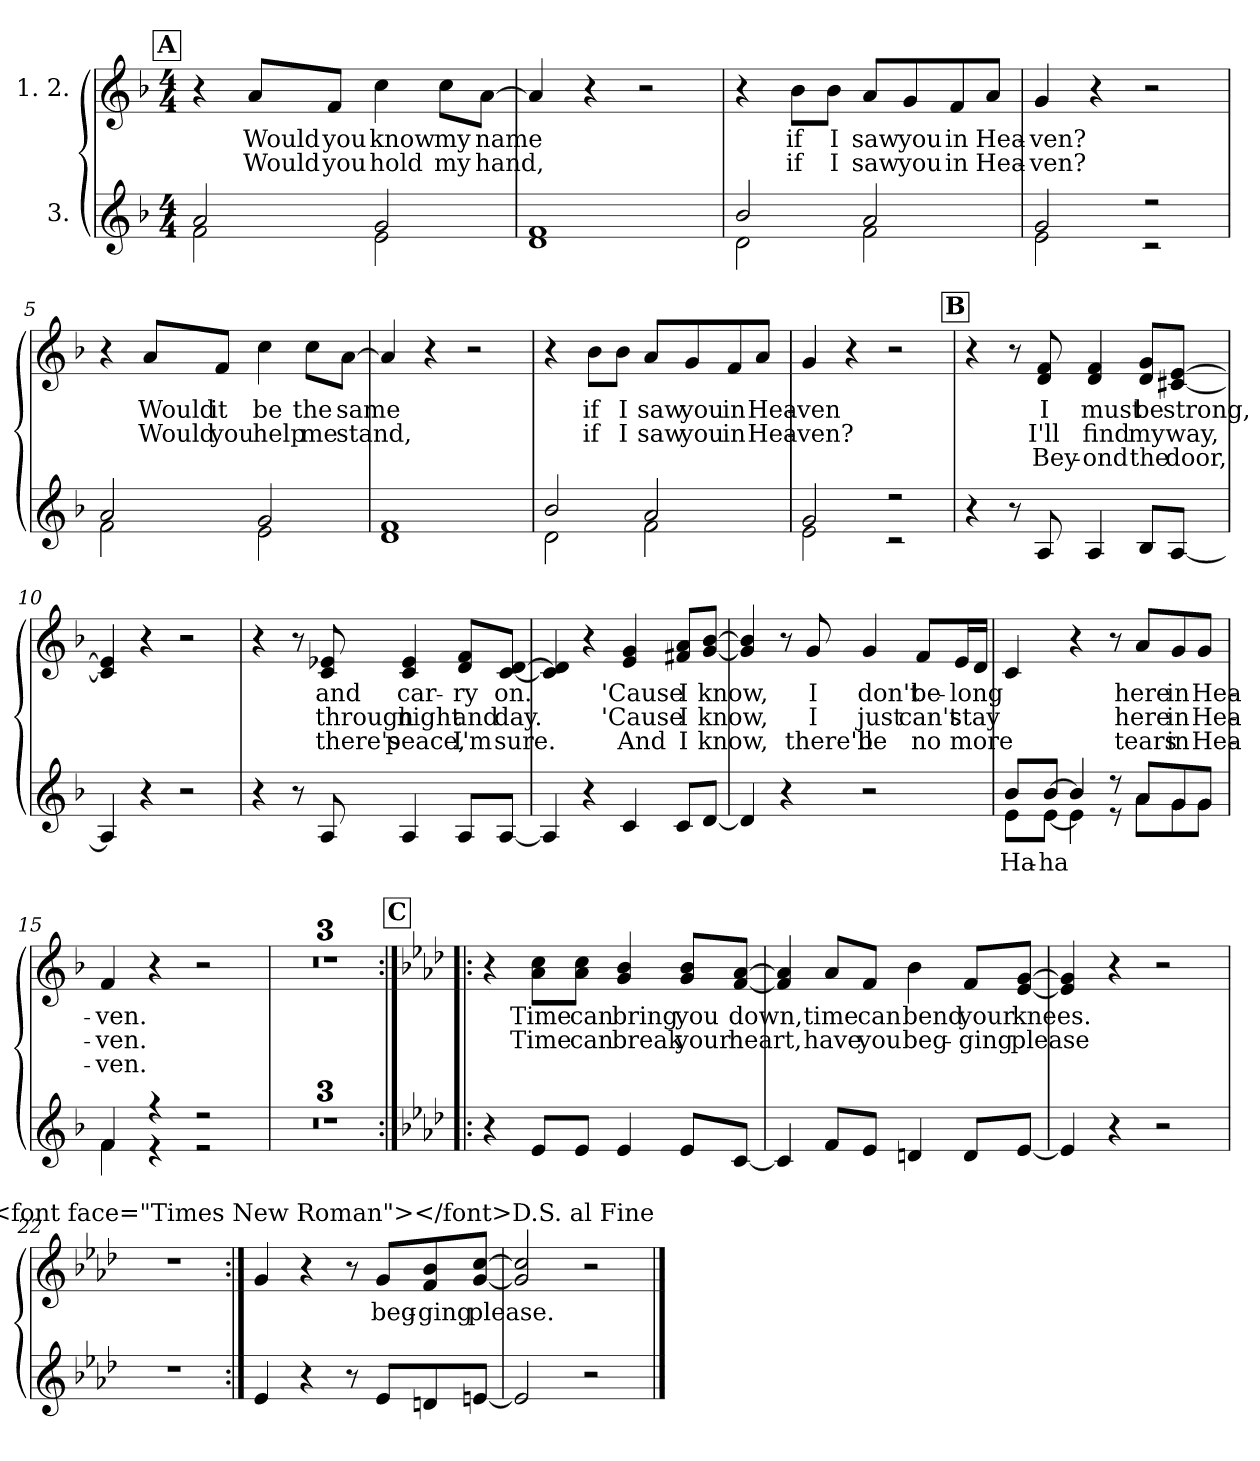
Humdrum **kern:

**kern	**text	**kern	**text	**text	**text
*part2	*part2	*part1	*part1	*part1	*part1
*staff2	*staff2	*staff1	*staff1	*staff1	*staff1
*I"3.	*	*I"1. 2.	*	*	*
*clefG2	*	*clefG2	*	*	*
*k[b-]	*	*k[b-]	*	*	*
*M4/4	*	*M4/4	*	*	*
!!LO:REH:place=s1:a:B:fs=14:t=A
=1	=1	=1	=1	=1	=1
*^	*	*	*	*	*
2a/	2f\	.	4r	.	.	.
!	!	!	!	!LO:LY:b	!LO:LY:b	!
.	.	.	8a/L	Would	Would	.
!	!	!	!	!LO:LY:b	!LO:LY:b	!
.	.	.	8f/J	you	you	.
!	!	!	!	!LO:LY:b	!LO:LY:b	!
2g/	2e\	.	4cc\	know	hold	.
!	!	!	!	!LO:LY:b	!LO:LY:b	!
.	.	.	8cc\L	my	my	.
!	!	!	!	!LO:LY:b	!LO:LY:b	!
.	.	.	[8a\J	name	hand,	.
=2	=2	=2	=2	=2	=2	=2
1f	1d	.	4a/]	.	.	.
.	.	.	4r	.	.	.
.	.	.	2r	.	.	.
=3	=3	=3	=3	=3	=3	=3
2b-/	2d\	.	4r	.	.	.
!	!	!	!	!LO:LY:b	!LO:LY:b	!
.	.	.	8b-\L	if	if	.
!	!	!	!	!LO:LY:b	!LO:LY:b	!
.	.	.	8b-\J	I	I	.
!	!	!	!	!LO:LY:b	!LO:LY:b	!
2a/	2f\	.	8a/L	saw	saw	.
!	!	!	!	!LO:LY:b	!LO:LY:b	!
.	.	.	8g/	you	you	.
!	!	!	!	!LO:LY:b	!LO:LY:b	!
.	.	.	8f/	in	in	.
!	!	!	!	!LO:LY:b	!LO:LY:b	!
.	.	.	8a/J	Hea-	Hea-	.
=4	=4	=4	=4	=4	=4	=4
!	!	!	!	!LO:LY:b	!LO:LY:b	!
2g/	2e\	.	4g/	-ven?	-ven?	.
.	.	.	4r	.	.	.
2r	2r	.	2r	.	.	.
=5	=5	=5	=5	=5	=5	=5
2a/	2f\	.	4r	.	.	.
!	!	!	!	!LO:LY:b	!LO:LY:b	!
.	.	.	8a/L	Would	Would	.
!	!	!	!	!LO:LY:b	!LO:LY:b	!
.	.	.	8f/J	it	you	.
!	!	!	!	!LO:LY:b	!LO:LY:b	!
2g/	2e\	.	4cc\	be	help	.
!	!	!	!	!LO:LY:b	!LO:LY:b	!
.	.	.	8cc\L	the	me	.
!	!	!	!	!LO:LY:b	!LO:LY:b	!
.	.	.	[8a\J	same	stand,	.
!!LO:LB:g=z
=6	=6	=6	=6	=6	=6	=6
1f	1d	.	4a/]	.	.	.
.	.	.	4r	.	.	.
.	.	.	2r	.	.	.
=7	=7	=7	=7	=7	=7	=7
2b-/	2d\	.	4r	.	.	.
!	!	!	!	!LO:LY:b	!LO:LY:b	!
.	.	.	8b-\L	if	if	.
!	!	!	!	!LO:LY:b	!LO:LY:b	!
.	.	.	8b-\J	I	I	.
!	!	!	!	!LO:LY:b	!LO:LY:b	!
2a/	2f\	.	8a/L	saw	saw	.
!	!	!	!	!LO:LY:b	!LO:LY:b	!
.	.	.	8g/	you	you	.
!	!	!	!	!LO:LY:b	!LO:LY:b	!
.	.	.	8f/	in	in	.
!	!	!	!	!LO:LY:b	!LO:LY:b	!
.	.	.	8a/J	Hea-	Hea-	.
=8	=8	=8	=8	=8	=8	=8
!	!	!	!	!LO:LY:b	!LO:LY:b	!
2g/	2e\	.	4g/	-ven	-ven?	.
.	.	.	4r	.	.	.
2r	2r	.	2r	.	.	.
*v	*v	*	*	*	*	*
!!LO:REH:place=s1:a:B:fs=14:t=B
=9	=9	=9	=9	=9	=9
4r	.	4r	.	.	.
8r	.	8r	.	.	.
!	!	!	!LO:LY:b	!LO:LY:b	!LO:LY:b
8A/	.	8d/ 8f/	I	I'll	Bey-
!	!	!	!LO:LY:b	!LO:LY:b	!LO:LY:b
4A/	.	4d/ 4f/	must	find	-ond
!	!	!	!LO:LY:b	!LO:LY:b	!LO:LY:b
8B-/L	.	8d/ 8g/L	be	my	the
!	!	!	!LO:LY:b	!LO:LY:b	!LO:LY:b
[8A/J	.	[8c#X/ [8e/J	strong,	way,	door,
=10	=10	=10	=10	=10	=10
4A/]	.	4c#/] 4e/]	.	.	.
4r	.	4r	.	.	.
2r	.	2r	.	.	.
!!LO:LB:g=z
=11	=11	=11	=11	=11	=11
4r	.	4r	.	.	.
8r	.	8r	.	.	.
!	!	!	!LO:LY:b	!LO:LY:b	!LO:LY:b
8A/	.	8c/ 8e-X/	and	through	there's
!	!	!	!LO:LY:b	!LO:LY:b	!LO:LY:b
4A/	.	4c/ 4e-/	car-	night	peace,
!	!	!	!LO:LY:b	!LO:LY:b	!LO:LY:b
8A/L	.	8d/ 8f/L	-ry	and	I'm
!	!	!	!LO:LY:b	!LO:LY:b	!LO:LY:b
[8A/J	.	[8c/ [8d/J	on.	day.	sure.
=12	=12	=12	=12	=12	=12
4A/]	.	4c/] 4d/]	.	.	.
4r	.	4r	.	.	.
!	!	!	!LO:LY:b	!LO:LY:b	!LO:LY:b
4c/	.	4e/ 4g/	'Cause	'Cause	And
!	!	!	!LO:LY:b	!LO:LY:b	!LO:LY:b
8c/L	.	8f#X/ 8a/L	I	I	I
!	!	!	!LO:LY:b	!LO:LY:b	!LO:LY:b
[8d/J	.	[8g/ [8b-/J	know,	know,	know,
=13	=13	=13	=13	=13	=13
4d/]	.	4g/] 4b-/]	.	.	.
4r	.	8r	.	.	.
!	!	!	!LO:LY:b	!LO:LY:b	!LO:LY:b
.	.	8g/	I	I	there'll
!	!	!	!LO:LY:b	!LO:LY:b	!LO:LY:b
2r	.	4g/	don't	just	be
!	!	!	!LO:LY:b	!LO:LY:b	!LO:LY:b
.	.	8f/L	be-	can't	no
!	!	!	!LO:LY:b	!LO:LY:b	!LO:LY:b
.	.	16e/L	-long	stay	more
.	.	16d/JJ	.	.	.
=14	=14	=14	=14	=14	=14
!	!LO:LY:b	!	!	!	!
*^	*	*	*	*	*
8b-/L	8e\L	Ha-	4c/	.	.	.
!	!	!LO:LY:b	!	!	!	!
[8b-/J	[8e\J	-ha	.	.	.	.
4b-/]	4e\]	.	4r	.	.	.
8r	8r	.	8r	.	.	.
!	!	!	!	!LO:LY:b	!LO:LY:b	!LO:LY:b
8a/L	8a\L	.	8a/L	here	here	tears
!	!	!	!	!LO:LY:b	!LO:LY:b	!LO:LY:b
8g/	8g\	.	8g/	in	in	in
!	!	!	!	!LO:LY:b	!LO:LY:b	!LO:LY:b
8g/J	8g\J	.	8g/J	Hea-	Hea-	Hea-
=15	=15	=15	=15	=15	=15	=15
!	!	!	!	!LO:LY:b	!LO:LY:b	!LO:LY:b
4f/	4f\	.	4f/	-ven.	-ven.	-ven.
4r	4r	.	4r	.	.	.
2r	2r	.	2r	.	.	.
*v	*v	*	*	*	*	*
!!LO:LB:g=z
=16	=16	=16	=16	=16	=16
1r	.	1r	.	.	.
=17	=17	=17	=17	=17	=17
1r	.	1r	.	.	.
=18	=18	=18	=18	=18	=18
1r	.	1r	.	.	.
!!LO:PB:g=z
!!LO:REH:place=s1:a:B:fs=14:t=C
=19:|!|:	=19:|!|:	=19:|!|:	=19:|!|:	=19:|!|:	=19:|!|:
*k[b-e-a-d-]	*	*k[b-e-a-d-]	*	*	*
4r	.	4r	.	.	.
!	!	!	!LO:LY:b	!LO:LY:b	!
8e-/L	.	8a-\ 8cc\L	Time	Time	.
!	!	!	!LO:LY:b	!LO:LY:b	!
8e-/J	.	8a-\ 8cc\J	can	can	.
!	!	!	!LO:LY:b	!LO:LY:b	!
4e-/	.	4g/ 4b-/	bring	break	.
!	!	!	!LO:LY:b	!LO:LY:b	!
8e-/L	.	8g/ 8b-/L	you	your	.
!	!	!	!LO:LY:b	!LO:LY:b	!
[8c/J	.	[8f/ [8a-/J	down,	heart,	.
=20	=20	=20	=20	=20	=20
4c/]	.	4f/] 4a-/]	.	.	.
!	!	!	!LO:LY:b	!LO:LY:b	!
8f/L	.	8a-/L	time	have	.
!	!	!	!LO:LY:b	!LO:LY:b	!
8e-/J	.	8f/J	can	you	.
!	!	!	!LO:LY:b	!LO:LY:b	!
4dn/	.	4b-\	bend	beg-	.
!	!	!	!LO:LY:b	!LO:LY:b	!
8d/L	.	8f/L	your	-ging	.
!	!	!	!LO:LY:b	!LO:LY:b	!
[8e-/J	.	[8e-/ [8g/J	knees.	please	.
=21	=21	=21	=21	=21	=21
4e-/]	.	4e-/] 4g/]	.	.	.
4r	.	4r	.	.	.
2r	.	2r	.	.	.
=22	=22	=22	=22	=22	=22
1r	.	1r	.	.	.
!!LO:LB:g=z
=23:|!	=23:|!	=23:|!	=23:|!	=23:|!	=23:|!
4e-/	.	4g/	.	.	.
4r	.	4r	.	.	.
8r	.	8r	.	.	.
!	!	!	!LO:LY:b	!	!
8e-/L	.	8g/L	beg-	.	.
!	!	!	!LO:LY:b	!	!
8dn/	.	8f/ 8b-/	-ging	.	.
!	!	!	!LO:LY:b	!	!
[8en/J	.	[8g/ [8cc/J	please.	.	.
=24	=24	=24	=24	=24	=24
2e/]	.	2g/] 2cc/]	.	.	.
2r	.	2r	.	.	.
!	!	!LO:TX:a:t=<font face="Times New Roman"></font>D.S. al Fine	!	!	!
==	==	==	==	==	==
*-	*-	*-	*-	*-	*-
